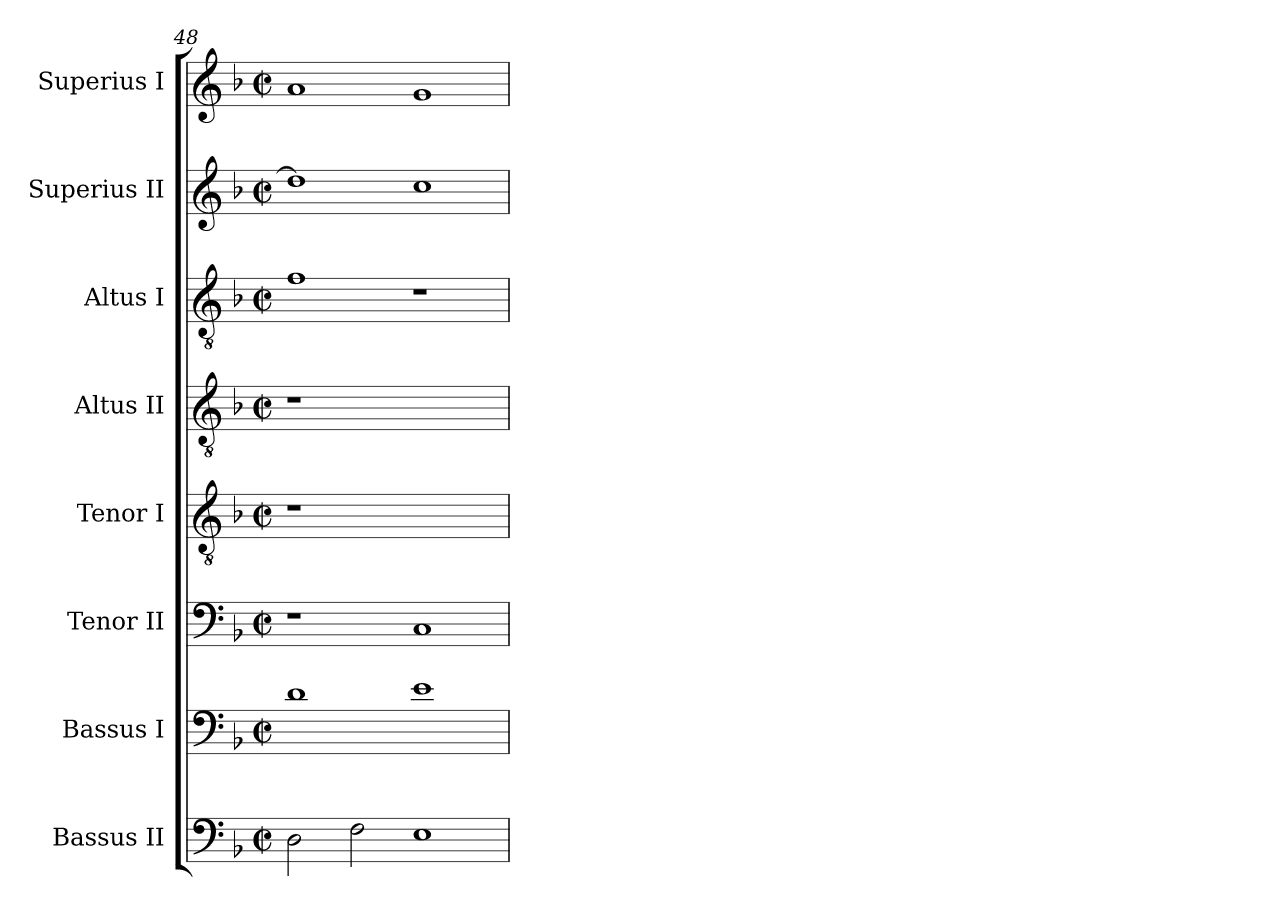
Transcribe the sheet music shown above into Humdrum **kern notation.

**kern	**kern	**kern	**kern	**kern	**kern	**kern	**kern
*part8	*part7	*part6	*part5	*part4	*part3	*part2	*part1
*staff8	*staff7	*staff6	*staff5	*staff4	*staff3	*staff2	*staff1
*I"Bassus II	*I"Bassus I	*I"Tenor II	*I"Tenor I	*I"Altus II	*I"Altus I	*I"Superius II	*I"Superius I
*I'B. II	*I'B. I	*I'T. II	*I'T. I	*I'A. II	*I'A. I	*I'S. II	*I'S. I
*clefF4	*clefF4	*clefF4	*clefGv2	*clefGv2	*clefGv2	*clefG2	*clefG2
*	*	*	*ITrd7c12	*ITrd7c12	*ITrd7c12	*	*
*k[b-]	*k[b-]	*k[b-]	*k[b-]	*k[b-]	*k[b-]	*k[b-]	*k[b-]
*F:	*F:	*F:	*F:	*F:	*F:	*F:	*F:
*M2/2	*M2/2	*M2/2	*M2/2	*M2/2	*M2/2	*M2/2	*M2/2
*met(c|)	*met(c|)	*met(c|)	*met(c|)	*met(c|)	*met(c|)	*met(c|)	*met(c|)
=48	=48	=48	=48	=48	=48	=48	=48
!	!	!	!LO:N:vis=1	!LO:N:vis=1	!	!	!
2Di\	1di	1r	1r	1r	1Fi	1ddi]	1ai
2Fi\	.	.	.	.	.	.	.
1Ei	1ei	1Ci	1ryy	1ryy	1r	1cci	1gi
=	=	=	=	=	=	=	=
*-	*-	*-	*-	*-	*-	*-	*-
